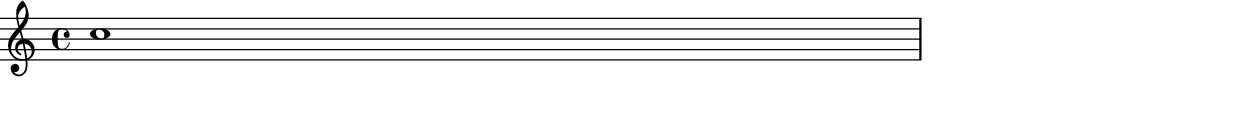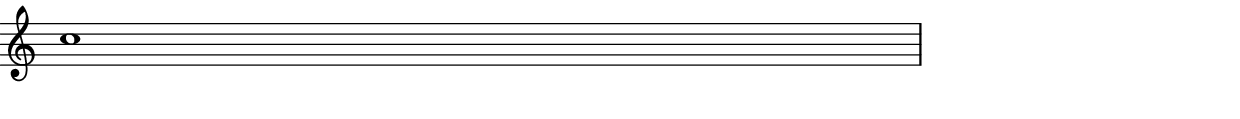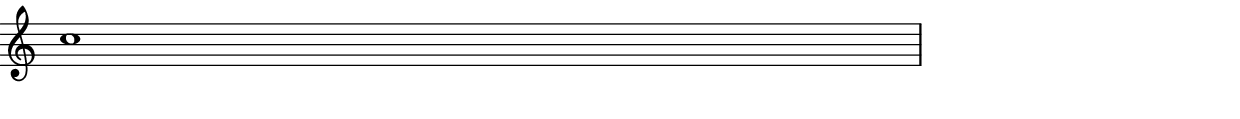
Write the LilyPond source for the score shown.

%% Generated by lilypond-book
%% Options: [exampleindent=10.16\mm,indent=0\mm,line-width=160\mm]
\include "lilypond-book-preamble.ly"


% ****************************************************************
% Start cut-&-pastable-section
% ****************************************************************

#(ly:set-option 'eps-box-padding 3.000000)



\paper {
  indent = 0\mm
  line-width = 160\mm
  % offset the left padding, also add 1mm as lilypond creates cropped
  % images with a little space on the right
  line-width = #(- line-width (* mm  3.000000) (* mm 1))
}

\layout {
  
}




% ****************************************************************
% ly snippet:
% ****************************************************************
\sourcefilename "/lilypond-2.23.82/input/regression/musicxml/52b-Breaks.xml"
\sourcefileline 0
\version "2.23.82"
% automatically converted by musicxml2ly from -
\pointAndClickOff

\header {
    texidoc = 
    "System and page breaks, given in 
              a <print> element"
    }

\layout {
    \context { \Score
        autoBeaming = ##f
        }
    }
PartPOneVoiceOne =  \relative c'' {
    \time 4/4  | % 1
    c1 \break | % 2
    c1 \pageBreak | % 3
    c1 }


% The score definition
\score {
    <<
        
        \new Staff
        <<
            
            \context Staff << 
                \mergeDifferentlyDottedOn\mergeDifferentlyHeadedOn
                \context Voice = "PartPOneVoiceOne" {  \PartPOneVoiceOne }
                >>
            >>
        
        >>
    \layout {}
    % To create MIDI output, uncomment the following line:
    %  \midi {\tempo 4 = 100 }
    }




% ****************************************************************
% end ly snippet
% ****************************************************************
